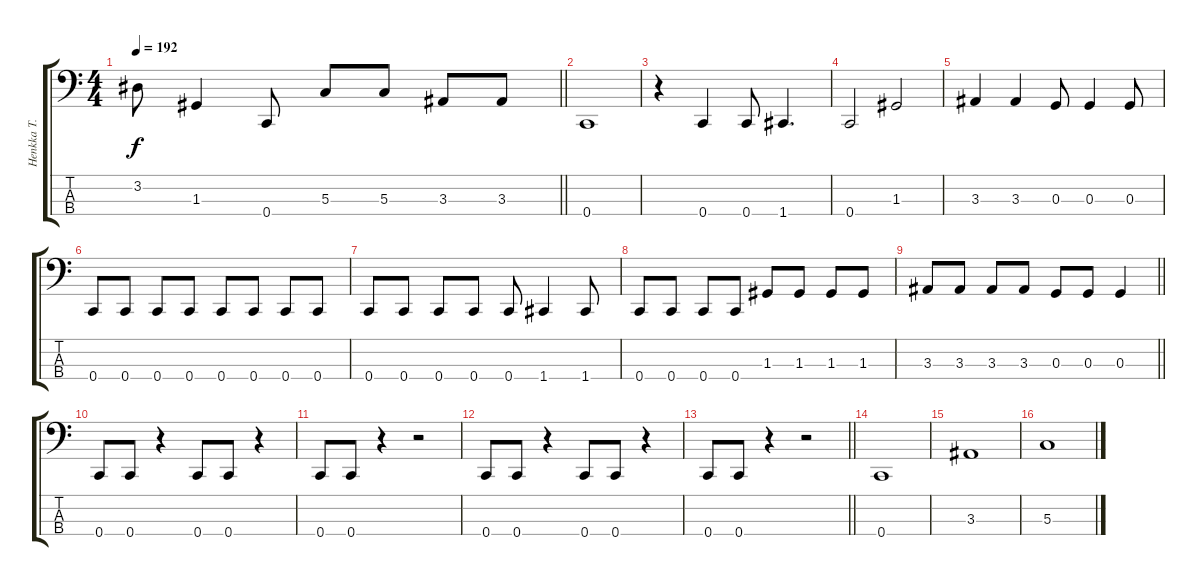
\track ("Henkka T. Blacksmith" "Henkka T. ") {instrument electricbasspick}
\staff {score tabs}
\tuning (F2 C2 G1 C1) {hide}
\ts (4 4)
\tempo 192
\clef f4
\barLineRight lightlight
\ks c
3.2.8{dy f} 1.3.4 0.4.8 5.3.8 5.3.8 3.3.8 3.3.8 |
0.4.1 |
r.4 0.4.4 0.4.8 1.4.4{d} |
0.4.2 1.3.2 |
3.3.4 3.3.4 0.3.8 0.3.4 0.3.8 |
0.4.8 0.4.8 0.4.8 0.4.8 0.4.8 0.4.8 0.4.8 0.4.8 |
0.4.8 0.4.8 0.4.8 0.4.8 0.4.8 1.4.4 1.4.8 |
0.4.8 0.4.8 0.4.8 0.4.8 1.3.8 1.3.8 1.3.8 1.3.8 |
\barLineRight lightlight
3.3.8 3.3.8 3.3.8 3.3.8 0.3.8 0.3.8 0.3.4 |
0.4.8 0.4.8 r.4 0.4.8 0.4.8 r.4 |
0.4.8 0.4.8 r.4 r.2 |
0.4.8 0.4.8 r.4 0.4.8 0.4.8 r.4 |
\barLineRight lightlight
0.4.8 0.4.8 r.4 r.2 |
0.4.1 |
3.3.1 |
5.3.1
